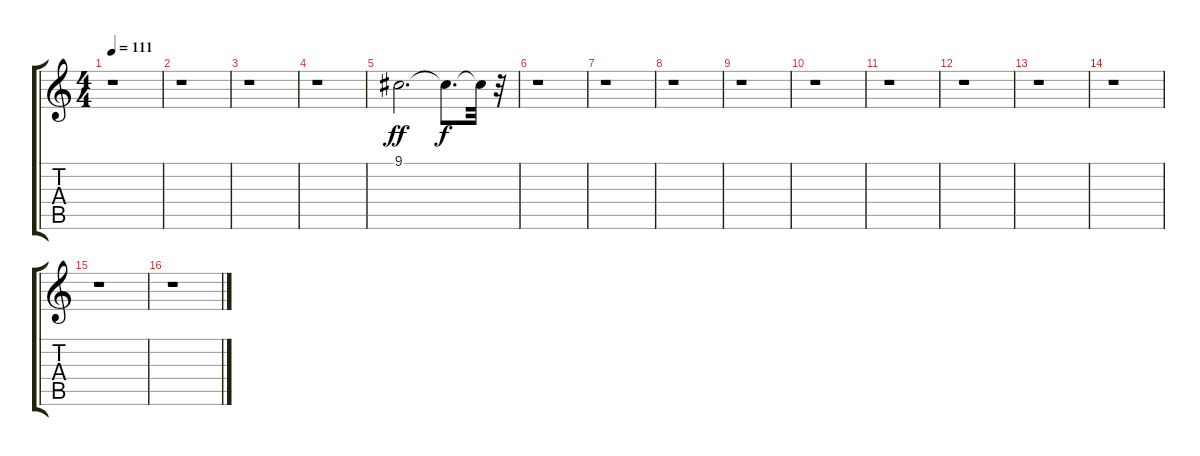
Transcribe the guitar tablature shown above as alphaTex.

\track "" {instrument synthstrings1}
\staff {score tabs}
\tuning (E4 B3 G3 D3 A2 E2) {hide}
\ts (4 4)
\tempo 111
\clef g2
\ks c
r.1{dy ff} |
r.1 |
r.1 |
r.1 |
9.1.2{d} 9.1{t}.8{d dy f} 9.1{t}.32 r.32 |
r.1 |
r.1 |
r.1 |
r.1 |
r.1 |
r.1 |
r.1 |
r.1 |
r.1 |
r.1 |
r.1
